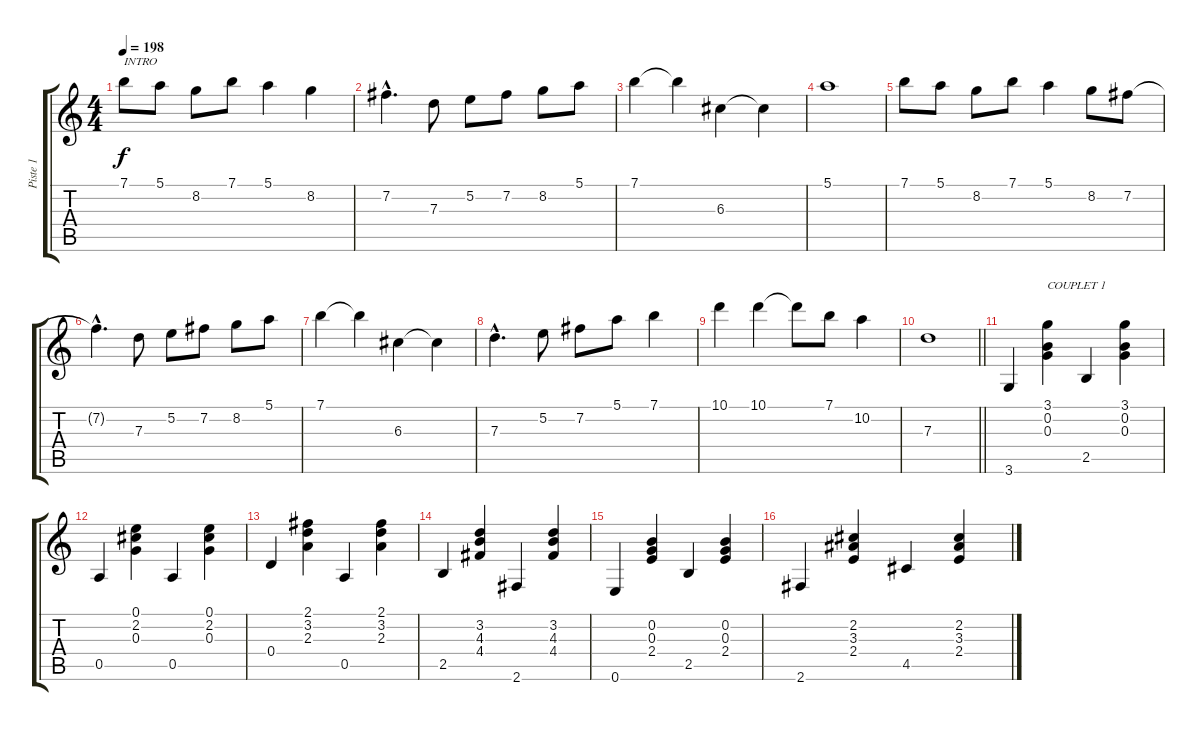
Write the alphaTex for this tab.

\track ("Piste 1" "Piste 1") {instrument acousticguitarnylon}
\staff {score tabs}
\tuning (E4 B3 G3 D3 A2 E2) {hide}
\ts (4 4)
\tempo 198
\clef g2
\ks c
7.1.8{txt "INTRO" dy f instrument acousticguitarnylon} 5.1.8 8.2.8 7.1.8 5.1.4 8.2.4 |
7.2{hac}.4{d} 7.3.8 5.2.8 7.2.8 8.2.8 5.1.8 |
7.1.4 7.1{t}.4 6.3.4 6.3{t}.4 |
5.1.1 |
7.1.8 5.1.8 8.2.8 7.1.8 5.1.4 8.2.8 7.2.8 |
7.2{hac t}.4{d} 7.3.8 5.2.8 7.2.8 8.2.8 5.1.8 |
7.1.4 7.1{t}.4 6.3.4 6.3{t}.4 |
7.3{hac}.4{d} 5.2.8 7.2.8 5.1.8 7.1.4 |
10.1.4 10.1.4 10.1{t}.8 7.1.8 10.2.4 |
\barLineRight lightlight
7.3.1 |
3.6.4 (3.1 0.2 0.3).4{txt "COUPLET 1"} 2.5.4 (3.1 0.2 0.3).4 |
0.5.4 (0.1 2.2 0.3).4 0.5.4 (0.1 2.2 0.3).4 |
0.4.4 (2.1 3.2 2.3).4 0.5.4 (2.1 3.2 2.3).4 |
2.5.4 (3.2 4.3 4.4).4 2.6.4 (3.2 4.3 4.4).4 |
0.6.4 (0.2 0.3 2.4).4 2.5.4 (0.2 0.3 2.4).4 |
2.6.4 (2.2 3.3 2.4).4 4.5.4 (2.2 3.3 2.4).4
